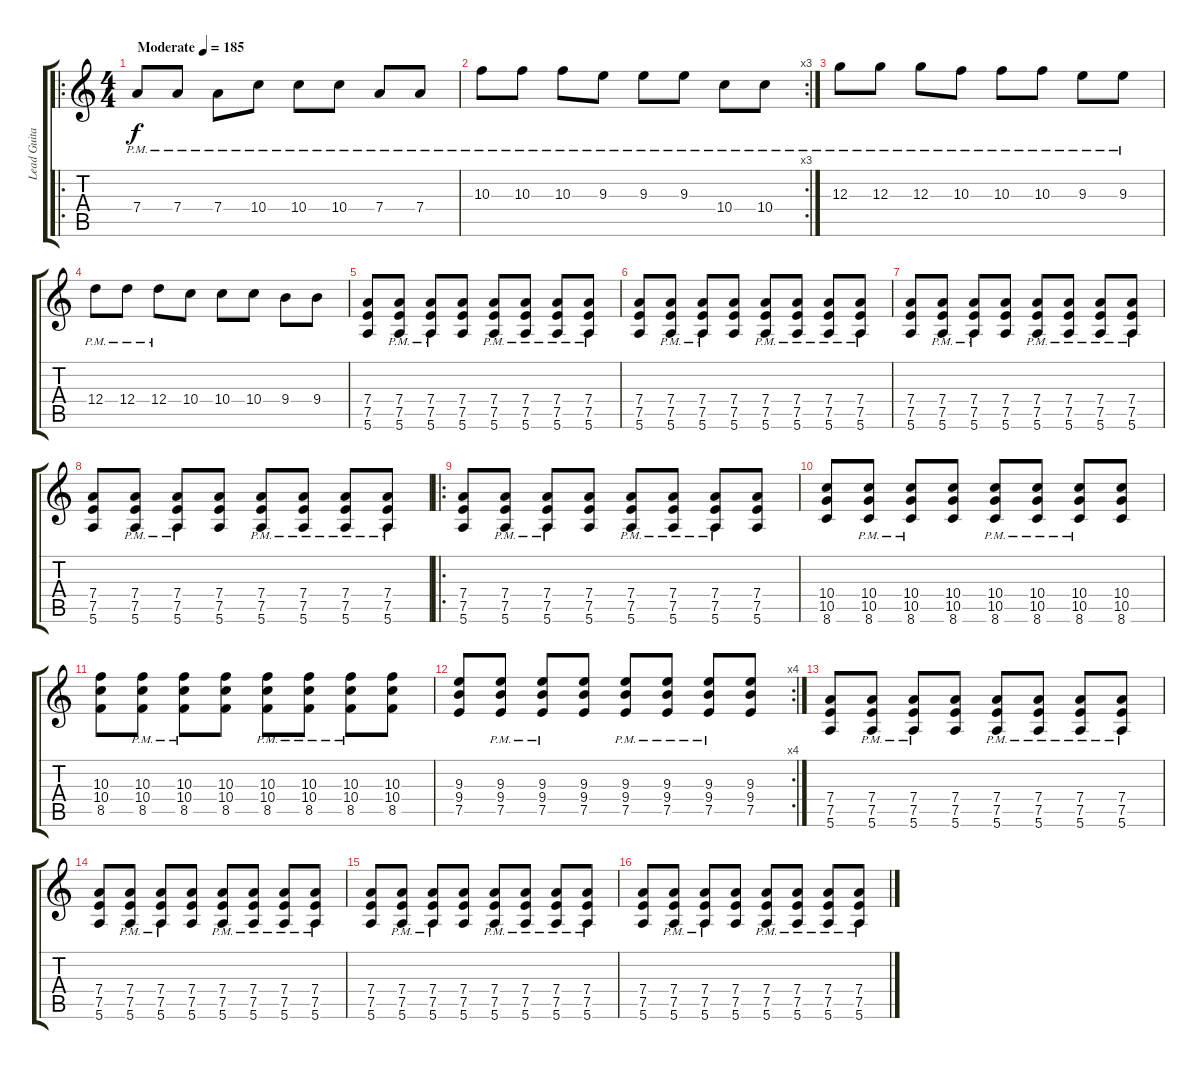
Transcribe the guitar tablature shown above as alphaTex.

\track ("Lead Guitar" "Lead Guita") {instrument overdrivenguitar}
\staff {score tabs}
\tuning (E4 B3 G3 D3 A2 E2) {hide}
\ro
\ts (4 4)
\tempo (185 "Moderate")
\clef g2
\ks c
7.4{pm}.8{dy f instrument overdrivenguitar} 7.4{pm}.8 7.4{pm}.8 10.4{pm}.8 10.4{pm}.8 10.4{pm}.8 7.4{pm}.8 7.4{pm}.8 |
\rc 3
10.3{pm}.8 10.3{pm}.8 10.3{pm}.8 9.3{pm}.8 9.3{pm}.8 9.3{pm}.8 10.4{pm}.8 10.4{pm}.8 |
12.3{pm}.8 12.3{pm}.8 12.3{pm}.8 10.3{pm}.8 10.3{pm}.8 10.3{pm}.8 9.3{pm}.8 9.3{pm}.8 |
12.4{pm}.8 12.4{pm}.8 12.4{pm}.8 10.4.8 10.4.8 10.4.8 9.4.8 9.4.8 |
(7.4 7.5 5.6).8 (7.4{pm} 7.5{pm} 5.6{pm}).8 (7.4{pm} 7.5{pm} 5.6{pm}).8 (7.4 7.5 5.6).8 (7.4{pm} 7.5{pm} 5.6{pm}).8 (7.4{pm} 7.5{pm} 5.6{pm}).8 (7.4{pm} 7.5{pm} 5.6{pm}).8 (7.4{pm} 7.5{pm} 5.6{pm}).8 |
(7.4 7.5 5.6).8 (7.4{pm} 7.5{pm} 5.6{pm}).8 (7.4{pm} 7.5{pm} 5.6{pm}).8 (7.4 7.5 5.6).8 (7.4{pm} 7.5{pm} 5.6{pm}).8 (7.4{pm} 7.5{pm} 5.6{pm}).8 (7.4{pm} 7.5{pm} 5.6{pm}).8 (7.4{pm} 7.5{pm} 5.6{pm}).8 |
(7.4 7.5 5.6).8 (7.4{pm} 7.5{pm} 5.6{pm}).8 (7.4{pm} 7.5{pm} 5.6{pm}).8 (7.4 7.5 5.6).8 (7.4{pm} 7.5{pm} 5.6{pm}).8 (7.4{pm} 7.5{pm} 5.6{pm}).8 (7.4{pm} 7.5{pm} 5.6{pm}).8 (7.4{pm} 7.5{pm} 5.6{pm}).8 |
(7.4 7.5 5.6).8 (7.4{pm} 7.5{pm} 5.6{pm}).8 (7.4{pm} 7.5{pm} 5.6{pm}).8 (7.4 7.5 5.6).8 (7.4{pm} 7.5{pm} 5.6{pm}).8 (7.4{pm} 7.5{pm} 5.6{pm}).8 (7.4{pm} 7.5{pm} 5.6{pm}).8 (7.4{pm} 7.5{pm} 5.6{pm}).8 |
\ro
(7.4 7.5 5.6).8 (7.4{pm} 7.5{pm} 5.6{pm}).8 (7.4{pm} 7.5{pm} 5.6{pm}).8 (7.4 7.5 5.6).8 (7.4{pm} 7.5{pm} 5.6{pm}).8 (7.4{pm} 7.5{pm} 5.6{pm}).8 (7.4{pm} 7.5{pm} 5.6{pm}).8 (7.4 7.5 5.6).8 |
(10.4 10.5 8.6).8 (10.4{pm} 10.5{pm} 8.6{pm}).8 (10.4{pm} 10.5{pm} 8.6{pm}).8 (10.4 10.5 8.6).8 (10.4{pm} 10.5{pm} 8.6{pm}).8 (10.4{pm} 10.5{pm} 8.6{pm}).8 (10.4{pm} 10.5{pm} 8.6{pm}).8 (10.4 10.5 8.6).8 |
(10.3 10.4 8.5).8 (10.3{pm} 10.4{pm} 8.5{pm}).8 (10.3{pm} 10.4{pm} 8.5{pm}).8 (10.3 10.4 8.5).8 (10.3{pm} 10.4{pm} 8.5{pm}).8 (10.3{pm} 10.4{pm} 8.5{pm}).8 (10.3{pm} 10.4{pm} 8.5{pm}).8 (10.3 10.4 8.5).8 |
\rc 4
(9.3 9.4 7.5).8 (9.3{pm} 9.4{pm} 7.5{pm}).8 (9.3{pm} 9.4{pm} 7.5{pm}).8 (9.3 9.4 7.5).8 (9.3{pm} 9.4{pm} 7.5{pm}).8 (9.3{pm} 9.4{pm} 7.5{pm}).8 (9.3{pm} 9.4{pm} 7.5{pm}).8 (9.3 9.4 7.5).8 |
(7.4 7.5 5.6).8 (7.4{pm} 7.5{pm} 5.6{pm}).8 (7.4{pm} 7.5{pm} 5.6{pm}).8 (7.4 7.5 5.6).8 (7.4{pm} 7.5{pm} 5.6{pm}).8 (7.4{pm} 7.5{pm} 5.6{pm}).8 (7.4{pm} 7.5{pm} 5.6{pm}).8 (7.4{pm} 7.5{pm} 5.6{pm}).8 |
(7.4 7.5 5.6).8 (7.4{pm} 7.5{pm} 5.6{pm}).8 (7.4{pm} 7.5{pm} 5.6{pm}).8 (7.4 7.5 5.6).8 (7.4{pm} 7.5{pm} 5.6{pm}).8 (7.4{pm} 7.5{pm} 5.6{pm}).8 (7.4{pm} 7.5{pm} 5.6{pm}).8 (7.4{pm} 7.5{pm} 5.6{pm}).8 |
(7.4 7.5 5.6).8 (7.4{pm} 7.5{pm} 5.6{pm}).8 (7.4{pm} 7.5{pm} 5.6{pm}).8 (7.4 7.5 5.6).8 (7.4{pm} 7.5{pm} 5.6{pm}).8 (7.4{pm} 7.5{pm} 5.6{pm}).8 (7.4{pm} 7.5{pm} 5.6{pm}).8 (7.4{pm} 7.5{pm} 5.6{pm}).8 |
(7.4 7.5 5.6).8 (7.4{pm} 7.5{pm} 5.6{pm}).8 (7.4{pm} 7.5{pm} 5.6{pm}).8 (7.4 7.5 5.6).8 (7.4{pm} 7.5{pm} 5.6{pm}).8 (7.4{pm} 7.5{pm} 5.6{pm}).8 (7.4{pm} 7.5{pm} 5.6{pm}).8 (7.4{pm} 7.5{pm} 5.6{pm}).8
